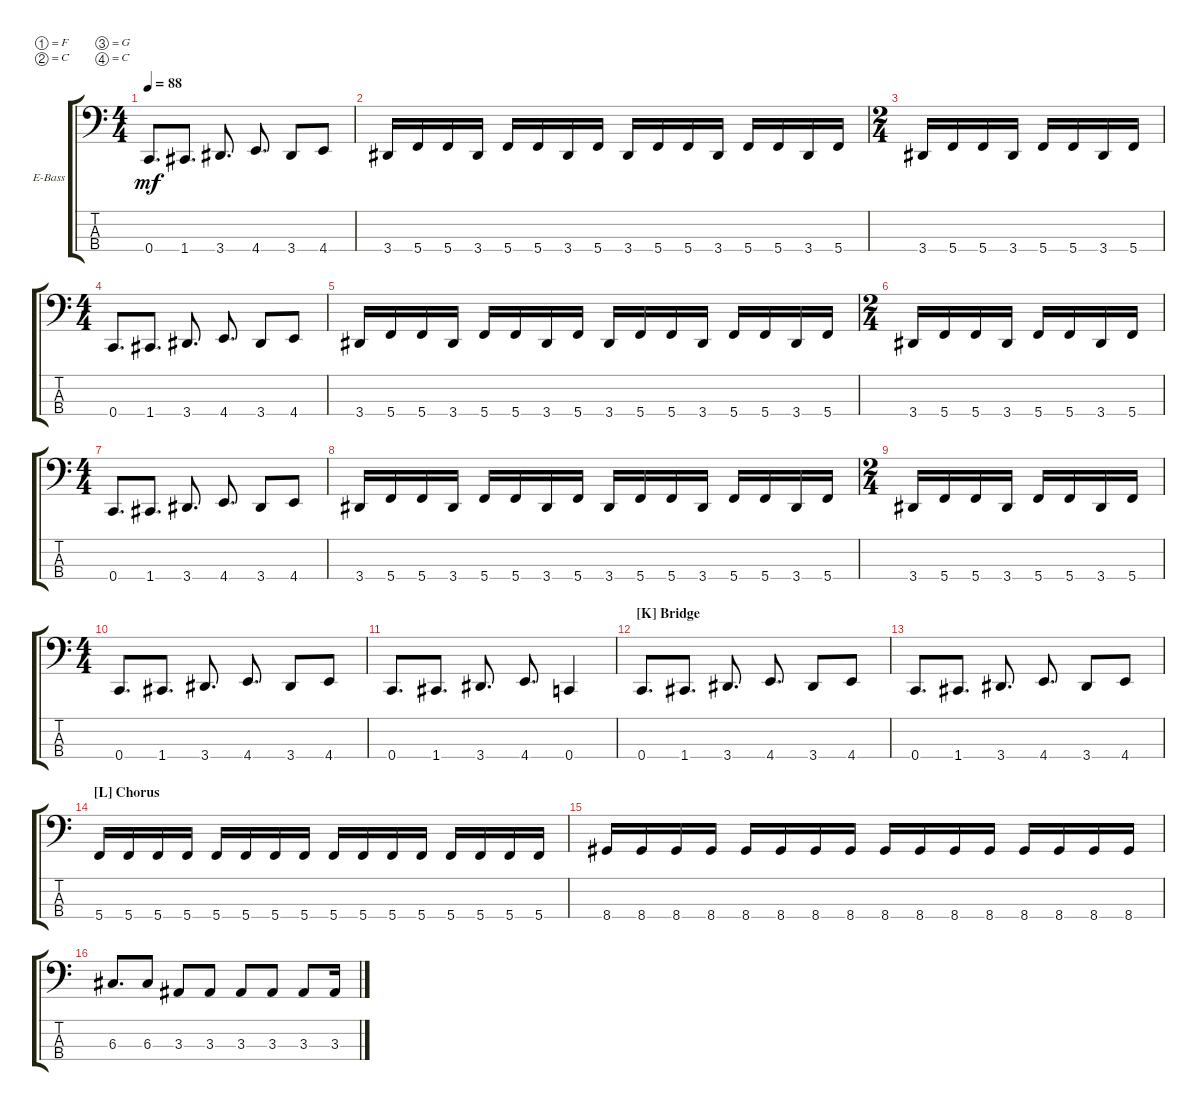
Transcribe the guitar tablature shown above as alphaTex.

\defaultSystemsLayout 4
\bracketExtendMode groupsimilarinstruments
\firstSystemTrackNameOrientation horizontal
\otherSystemsTrackNameOrientation horizontal
\track ("Electric Bass" "E-Bass") {instrument electricbassfinger}
\staff {score tabs}
\tuning (F2 C2 G1 C1)
\ts (4 4)
\tempo 88
\clef f4
\scale
0.39527
\ks c
0.4.8{d dy mf} 1.4.8{d} 3.4.8{d} 4.4.8{d} 3.4.8 4.4.8 |
\scale
0.209459 3.4.16 5.4.16 5.4.16 3.4.16 5.4.16 5.4.16 3.4.16 5.4.16 3.4.16 5.4.16 5.4.16 3.4.16 5.4.16 5.4.16 3.4.16 5.4.16 |
\ts (2 4)
\scale
0.39527 3.4.16 5.4.16 5.4.16 3.4.16 5.4.16 5.4.16 3.4.16 5.4.16 |
\ts (4 4)
\scale
0.39527 0.4.8{d} 1.4.8{d} 3.4.8{d} 4.4.8{d} 3.4.8 4.4.8 |
\scale
0.209459 3.4.16 5.4.16 5.4.16 3.4.16 5.4.16 5.4.16 3.4.16 5.4.16 3.4.16 5.4.16 5.4.16 3.4.16 5.4.16 5.4.16 3.4.16 5.4.16 |
\ts (2 4)
\scale
0.39527 3.4.16 5.4.16 5.4.16 3.4.16 5.4.16 5.4.16 3.4.16 5.4.16 |
\ts (4 4)
\scale
0.39527 0.4.8{d} 1.4.8{d} 3.4.8{d} 4.4.8{d} 3.4.8 4.4.8 |
\scale
0.209459 3.4.16 5.4.16 5.4.16 3.4.16 5.4.16 5.4.16 3.4.16 5.4.16 3.4.16 5.4.16 5.4.16 3.4.16 5.4.16 5.4.16 3.4.16 5.4.16 |
\ts (2 4)
\scale
0.39527 3.4.16 5.4.16 5.4.16 3.4.16 5.4.16 5.4.16 3.4.16 5.4.16 |
\ts (4 4)
\scale
0.39527 0.4.8{d} 1.4.8{d} 3.4.8{d} 4.4.8{d} 3.4.8 4.4.8 |
\scale
0.209459 0.4.8{d} 1.4.8{d} 3.4.8{d} 4.4.8{d} 0.4.4 |
\section ("K" "Bridge")
\scale
0.333333 0.4.8{d} 1.4.8{d} 3.4.8{d} 4.4.8{d} 3.4.8 4.4.8 |
\scale
0.333333 0.4.8{d} 1.4.8{d} 3.4.8{d} 4.4.8{d} 3.4.8 4.4.8 |
\section ("L" "Chorus")
\scale
0.333333 5.4.16 5.4.16 5.4.16 5.4.16 5.4.16 5.4.16 5.4.16 5.4.16 5.4.16 5.4.16 5.4.16 5.4.16 5.4.16 5.4.16 5.4.16 5.4.16 |
\scale
0.333333 8.4.16 8.4.16 8.4.16 8.4.16 8.4.16 8.4.16 8.4.16 8.4.16 8.4.16 8.4.16 8.4.16 8.4.16 8.4.16 8.4.16 8.4.16 8.4.16 |
\scale
0.333333 6.3.8{d} 6.3.8 3.3.8 3.3.8 3.3.8 3.3.8 3.3.8 3.3.16
